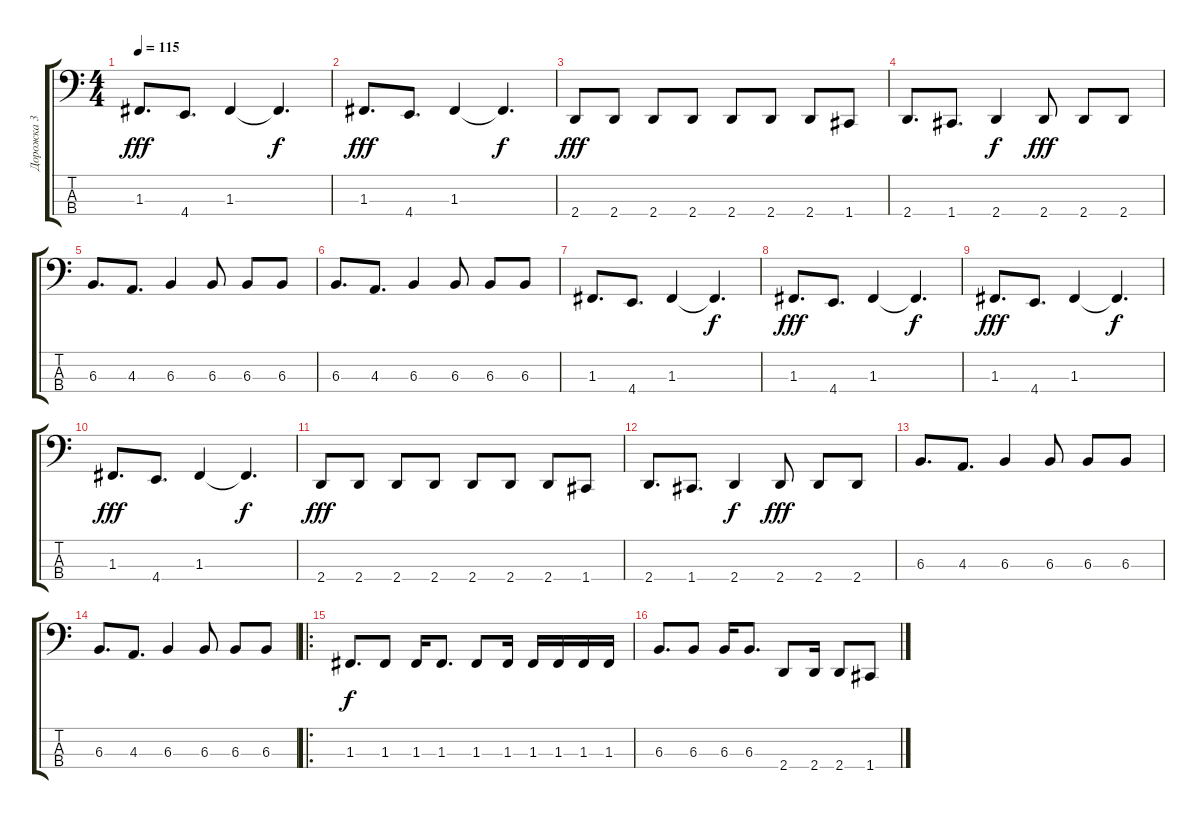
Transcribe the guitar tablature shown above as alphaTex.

\track ("Дорожка 3" "Дорожка 3") {instrument electricbassfinger}
\staff {score tabs}
\tuning (Eb2 Bb1 F1 C1) {hide}
\ts (4 4)
\tempo 115
\clef f4
\ks c
1.3.8{d dy fff} 4.4.8{d} 1.3.4 1.3{t}.4{d dy f} |
1.3.8{d dy fff} 4.4.8{d} 1.3.4 1.3{t}.4{d dy f} |
2.4.8{dy fff} 2.4.8 2.4.8 2.4.8 2.4.8 2.4.8 2.4.8 1.4.8 |
2.4.8{d} 1.4.8{d} 2.4.4{dy f} 2.4.8{dy fff} 2.4.8 2.4.8 |
6.3.8{d} 4.3.8{d} 6.3.4 6.3.8 6.3.8 6.3.8 |
6.3.8{d} 4.3.8{d} 6.3.4 6.3.8 6.3.8 6.3.8 |
1.3.8{d} 4.4.8{d} 1.3.4 1.3{t}.4{d dy f} |
1.3.8{d dy fff} 4.4.8{d} 1.3.4 1.3{t}.4{d dy f} |
1.3.8{d dy fff} 4.4.8{d} 1.3.4 1.3{t}.4{d dy f} |
1.3.8{d dy fff} 4.4.8{d} 1.3.4 1.3{t}.4{d dy f} |
2.4.8{dy fff} 2.4.8 2.4.8 2.4.8 2.4.8 2.4.8 2.4.8 1.4.8 |
2.4.8{d} 1.4.8{d} 2.4.4{dy f} 2.4.8{dy fff} 2.4.8 2.4.8 |
6.3.8{d} 4.3.8{d} 6.3.4 6.3.8 6.3.8 6.3.8 |
6.3.8{d} 4.3.8{d} 6.3.4 6.3.8 6.3.8 6.3.8 |
\ro
1.3.8{d dy f} 1.3.8 1.3.16 1.3.8{d} 1.3.8 1.3.16 1.3.16 1.3.16 1.3.16 1.3.16 |
6.3.8{d} 6.3.8 6.3.16 6.3.8{d} 2.4.8 2.4.16 2.4.8 1.4.8
